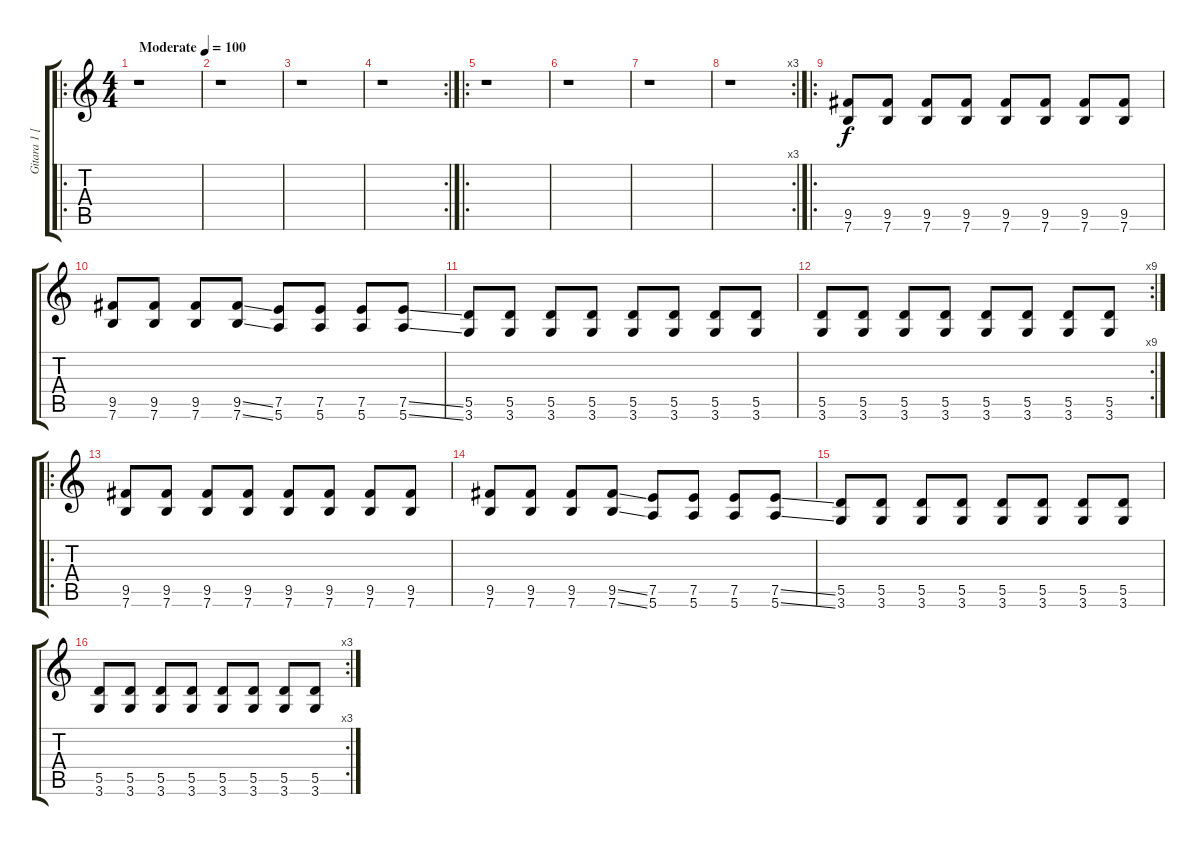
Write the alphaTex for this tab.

\track ("Gitara 1 [riff 2]" "Gitara 1 [") {instrument distortionguitar}
\staff {score tabs}
\tuning (E4 B3 G3 D3 A2 E2) {hide}
\ro
\ts (4 4)
\tempo (100 "Moderate")
\clef g2
\ks c
r.1{dy f instrument distortionguitar} |
r.1 |
r.1 |
\rc 2
r.1 |
\ro
r.1 |
r.1 |
r.1 |
\rc 3
r.1 |
\ro
(9.5 7.6).8 (9.5 7.6).8 (9.5 7.6).8 (9.5 7.6).8 (9.5 7.6).8 (9.5 7.6).8 (9.5 7.6).8 (9.5 7.6).8 |
(9.5 7.6).8 (9.5 7.6).8 (9.5 7.6).8 (9.5{ss} 7.6{ss}).8 (7.5 5.6).8 (7.5 5.6).8 (7.5 5.6).8 (7.5{ss} 5.6{ss}).8 |
(5.5 3.6).8 (5.5 3.6).8 (5.5 3.6).8 (5.5 3.6).8 (5.5 3.6).8 (5.5 3.6).8 (5.5 3.6).8 (5.5 3.6).8 |
\rc 9
(5.5 3.6).8 (5.5 3.6).8 (5.5 3.6).8 (5.5 3.6).8 (5.5 3.6).8 (5.5 3.6).8 (5.5 3.6).8 (5.5 3.6).8 |
\ro
(9.5 7.6).8 (9.5 7.6).8 (9.5 7.6).8 (9.5 7.6).8 (9.5 7.6).8 (9.5 7.6).8 (9.5 7.6).8 (9.5 7.6).8 |
(9.5 7.6).8 (9.5 7.6).8 (9.5 7.6).8 (9.5{ss} 7.6{ss}).8 (7.5 5.6).8 (7.5 5.6).8 (7.5 5.6).8 (7.5{ss} 5.6{ss}).8 |
(5.5 3.6).8 (5.5 3.6).8 (5.5 3.6).8 (5.5 3.6).8 (5.5 3.6).8 (5.5 3.6).8 (5.5 3.6).8 (5.5 3.6).8 |
\rc 3
(5.5 3.6).8 (5.5 3.6).8 (5.5 3.6).8 (5.5 3.6).8 (5.5 3.6).8 (5.5 3.6).8 (5.5 3.6).8 (5.5 3.6).8
